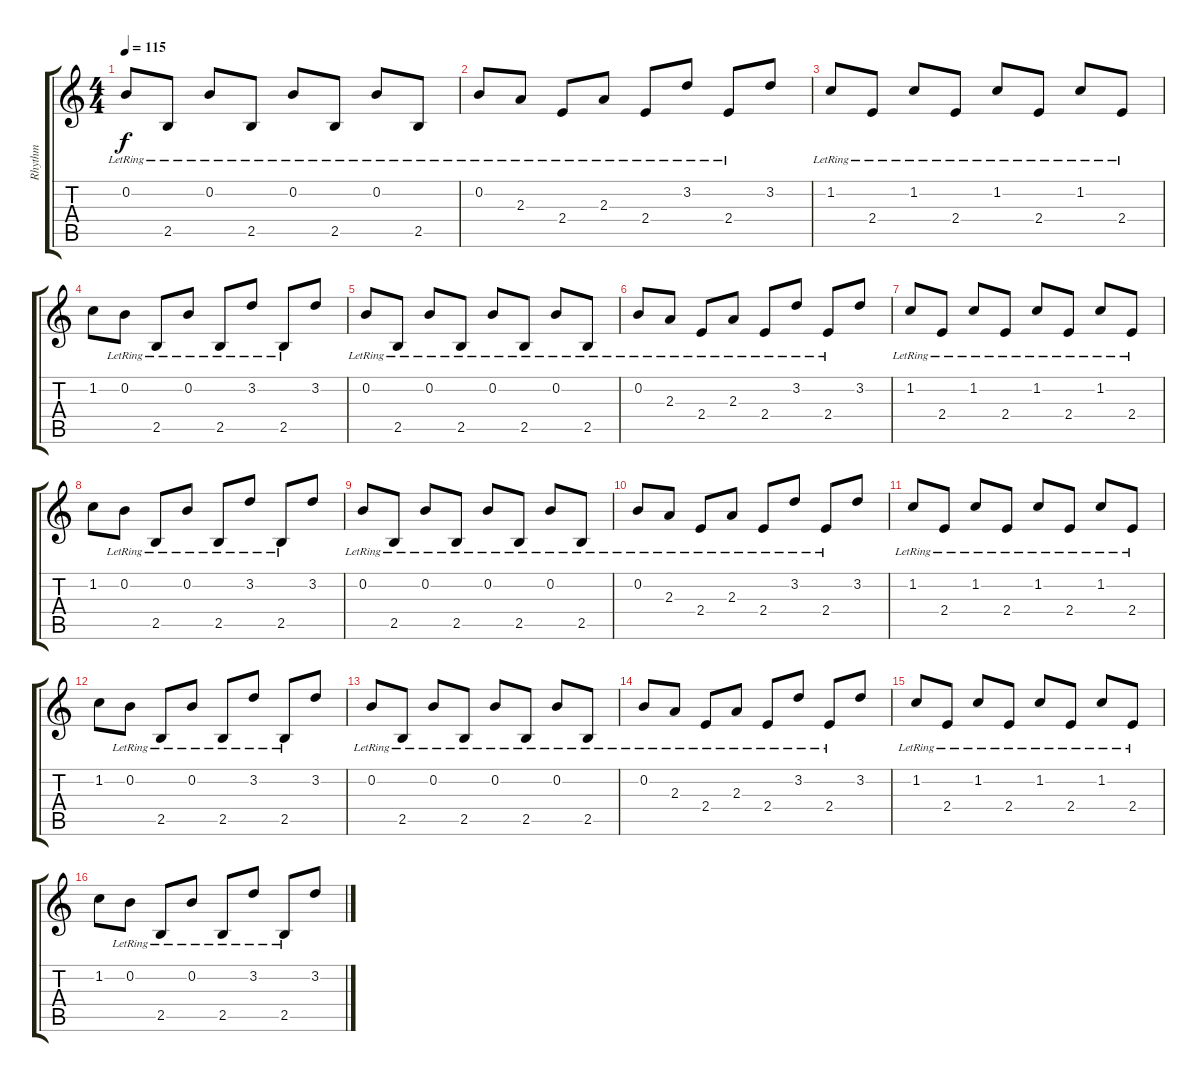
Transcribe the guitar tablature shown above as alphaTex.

\track ("Rhythm" "Rhythm") {instrument acousticguitarsteel}
\staff {score tabs}
\tuning (E4 B3 G3 D3 A2 E2) {hide}
\ts (4 4)
\tempo 115
\clef g2
\ks c
0.2{lr}.8{dy f} 2.5{lr}.8 0.2{lr}.8 2.5{lr}.8 0.2{lr}.8 2.5{lr}.8 0.2{lr}.8 2.5{lr}.8 |
0.2{lr}.8 2.3{lr}.8 2.4{lr}.8 2.3{lr}.8 2.4{lr}.8 3.2{lr}.8 2.4{lr}.8 3.2.8 |
1.2{lr}.8 2.4{lr}.8 1.2{lr}.8 2.4{lr}.8 1.2{lr}.8 2.4{lr}.8 1.2{lr}.8 2.4{lr}.8 |
1.2.8 0.2{lr}.8 2.5{lr}.8 0.2{lr}.8 2.5{lr}.8 3.2{lr}.8 2.5{lr}.8 3.2.8 |
0.2{lr}.8 2.5{lr}.8 0.2{lr}.8 2.5{lr}.8 0.2{lr}.8 2.5{lr}.8 0.2{lr}.8 2.5{lr}.8 |
0.2{lr}.8 2.3{lr}.8 2.4{lr}.8 2.3{lr}.8 2.4{lr}.8 3.2{lr}.8 2.4{lr}.8 3.2.8 |
1.2{lr}.8 2.4{lr}.8 1.2{lr}.8 2.4{lr}.8 1.2{lr}.8 2.4{lr}.8 1.2{lr}.8 2.4{lr}.8 |
1.2.8 0.2{lr}.8 2.5{lr}.8 0.2{lr}.8 2.5{lr}.8 3.2{lr}.8 2.5{lr}.8 3.2.8 |
0.2{lr}.8 2.5{lr}.8 0.2{lr}.8 2.5{lr}.8 0.2{lr}.8 2.5{lr}.8 0.2{lr}.8 2.5{lr}.8 |
0.2{lr}.8 2.3{lr}.8 2.4{lr}.8 2.3{lr}.8 2.4{lr}.8 3.2{lr}.8 2.4{lr}.8 3.2.8 |
1.2{lr}.8 2.4{lr}.8 1.2{lr}.8 2.4{lr}.8 1.2{lr}.8 2.4{lr}.8 1.2{lr}.8 2.4{lr}.8 |
1.2.8 0.2{lr}.8 2.5{lr}.8 0.2{lr}.8 2.5{lr}.8 3.2{lr}.8 2.5{lr}.8 3.2.8 |
0.2{lr}.8 2.5{lr}.8 0.2{lr}.8 2.5{lr}.8 0.2{lr}.8 2.5{lr}.8 0.2{lr}.8 2.5{lr}.8 |
0.2{lr}.8 2.3{lr}.8 2.4{lr}.8 2.3{lr}.8 2.4{lr}.8 3.2{lr}.8 2.4{lr}.8 3.2.8 |
1.2{lr}.8 2.4{lr}.8 1.2{lr}.8 2.4{lr}.8 1.2{lr}.8 2.4{lr}.8 1.2{lr}.8 2.4{lr}.8 |
1.2.8 0.2{lr}.8 2.5{lr}.8 0.2{lr}.8 2.5{lr}.8 3.2{lr}.8 2.5{lr}.8 3.2.8
